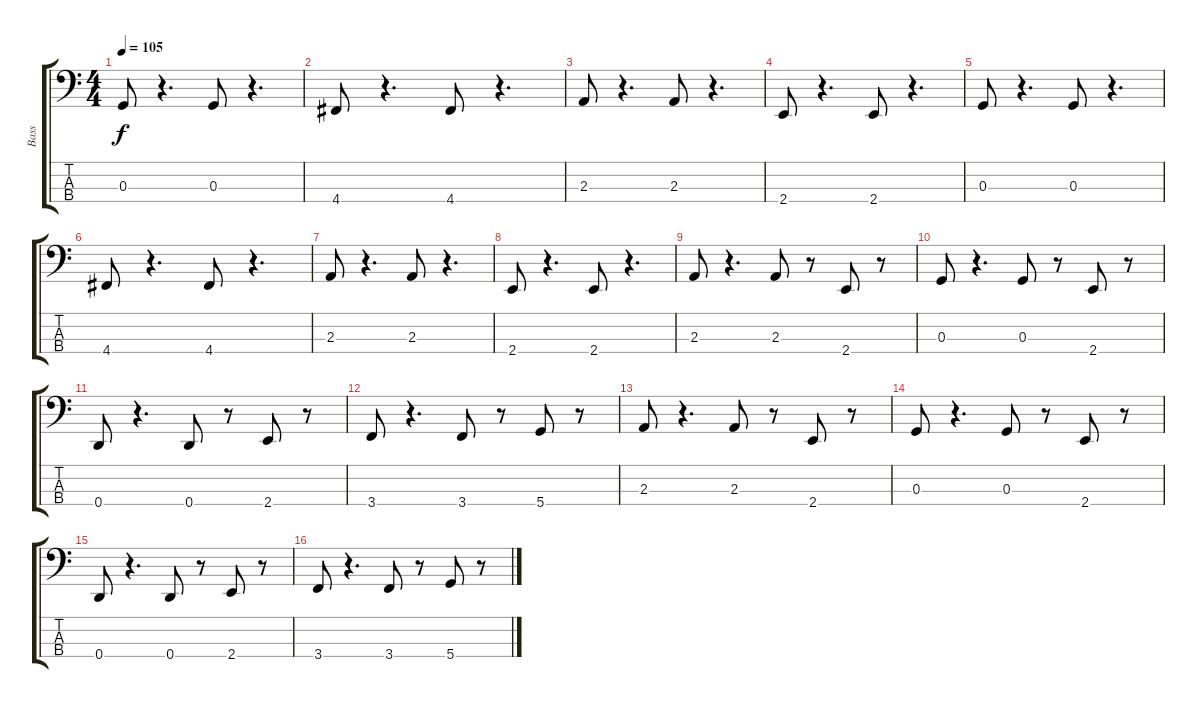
\track ("Bass" "Bass") {instrument electricbasspick}
\staff {score tabs}
\tuning (F2 C2 G1 D1) {hide}
\ts (4 4)
\tempo 105
\clef f4
\ks c
0.3.8{dy f} r.4{d} 0.3.8 r.4{d} |
4.4.8 r.4{d} 4.4.8 r.4{d} |
2.3.8 r.4{d} 2.3.8 r.4{d} |
2.4.8 r.4{d} 2.4.8 r.4{d} |
0.3.8 r.4{d} 0.3.8 r.4{d} |
4.4.8 r.4{d} 4.4.8 r.4{d} |
2.3.8 r.4{d} 2.3.8 r.4{d} |
2.4.8 r.4{d} 2.4.8 r.4{d} |
2.3.8 r.4{d} 2.3.8 r.8 2.4.8 r.8 |
0.3.8 r.4{d} 0.3.8 r.8 2.4.8 r.8 |
0.4.8 r.4{d} 0.4.8 r.8 2.4.8 r.8 |
3.4.8 r.4{d} 3.4.8 r.8 5.4.8 r.8 |
2.3.8 r.4{d} 2.3.8 r.8 2.4.8 r.8 |
0.3.8 r.4{d} 0.3.8 r.8 2.4.8 r.8 |
0.4.8 r.4{d} 0.4.8 r.8 2.4.8 r.8 |
3.4.8 r.4{d} 3.4.8 r.8 5.4.8 r.8
